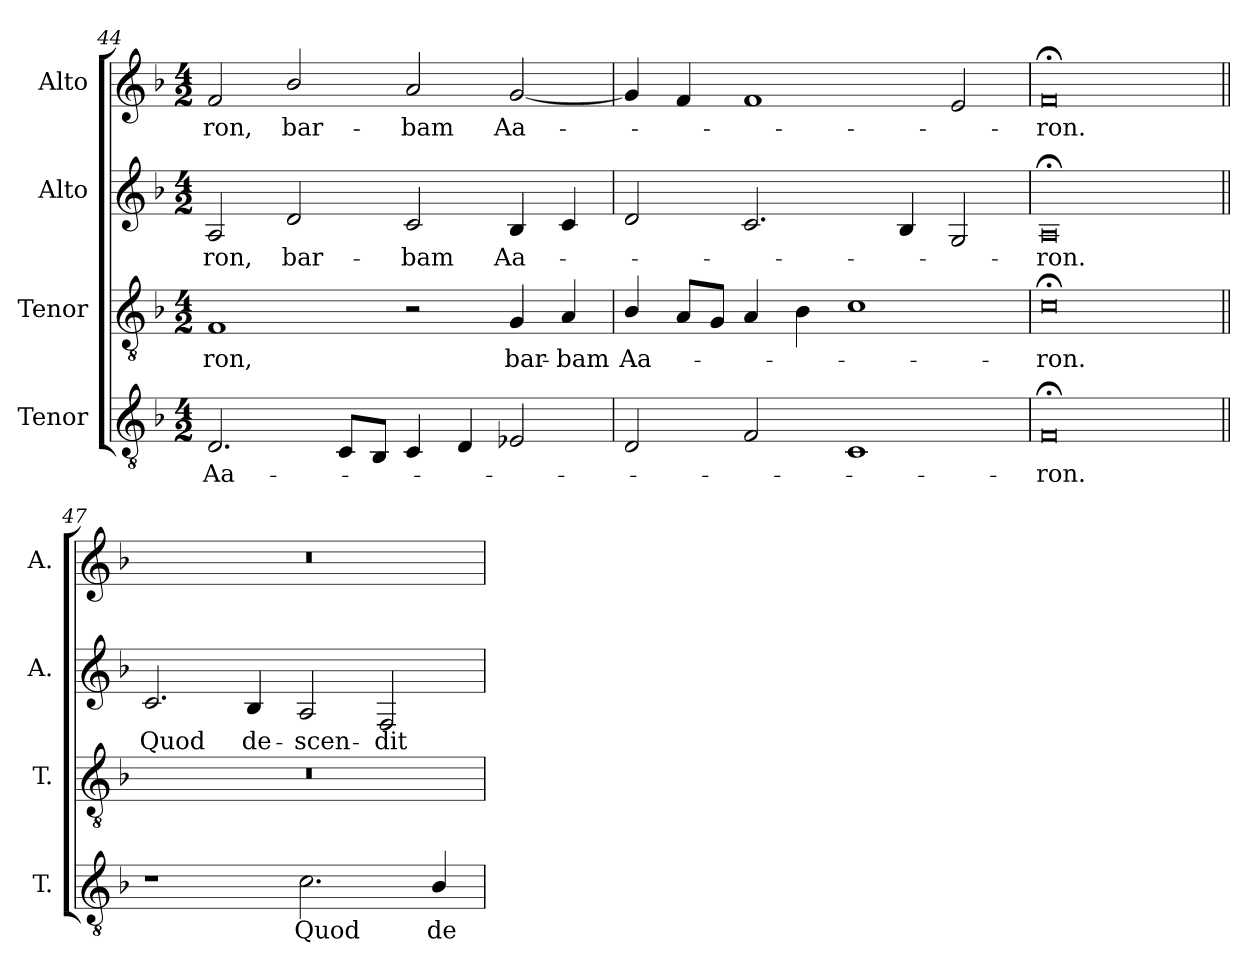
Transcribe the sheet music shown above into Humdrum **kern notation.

**kern	**text	**kern	**text	**kern	**text	**kern	**text
*part4	*part4	*part3	*part3	*part2	*part2	*part1	*part1
*staff4	*staff4	*staff3	*staff3	*staff2	*staff2	*staff1	*staff1
*I"Tenor	*	*I"Tenor	*	*I"Alto	*	*I"Alto	*
*I'T.	*	*I'T.	*	*I'A.	*	*I'A.	*
*clefGv2	*	*clefGv2	*	*clefG2	*	*clefG2	*
*ITrd7c12	*	*ITrd7c12	*	*	*	*	*
*k[b-]	*	*k[b-]	*	*k[b-]	*	*k[b-]	*
*F:	*	*F:	*	*F:	*	*F:	*
*M4/2	*	*M4/2	*	*M4/2	*	*M4/2	*
=44	=44	=44	=44	=44	=44	=44	=44
!	!LO:LY:b:color=#000000	!	!	!	!	!	!
!	!	!	!LO:LY:b:color=#000000	!	!	!	!
!	!	!	!	!	!LO:LY:b:color=#000000	!	!
!	!	!	!	!	!	!	!LO:LY:b:color=#000000
2.DDi/	Aa-	1FFi	-ron,	2Ai/	-ron,	2fi/	-ron,
!	!	!	!	!	!LO:LY:b:color=#000000	!	!
!	!	!	!	!	!	!	!LO:LY:b:color=#000000
.	.	.	.	2di/	bar-	2b-i/	bar-
8CCi/L	.	.	.	.	.	.	.
8BBB-i/J	.	.	.	.	.	.	.
!	!	!	!	!	!LO:LY:b:color=#000000	!	!
!	!	!	!	!	!	!	!LO:LY:b:color=#000000
4CCi/	.	2r	.	2ci/	-bam	2ai/	-bam
4DDi/	.	.	.	.	.	.	.
!	!	!	!LO:LY:b:color=#000000	!	!	!	!
!	!	!	!	!	!LO:LY:b:color=#000000	!	!
!	!	!	!	!	!	!	!LO:LY:b:color=#000000
2EE-Xi/	.	4GGi/	bar-	4B-i/	Aa-	[2gi/	Aa-
!	!	!	!LO:LY:b:color=#000000	!	!	!	!
.	.	4AAi/	-bam	4ci/	.	.	.
=45	=45	=45	=45	=45	=45	=45	=45
!	!	!	!LO:LY:b:color=#000000	!	!	!	!
2DDi/	.	4BB-i/	Aa-	2di/	.	4gi/]	.
.	.	8AAi/L	.	.	.	4fi/	.
.	.	8GGi/J	.	.	.	.	.
2FFi/	.	4AAi/	.	2.ci/	.	1fi	.
.	.	4BB-i\	.	.	.	.	.
1CCi	.	1Ci	.	.	.	.	.
.	.	.	.	4B-i/	.	.	.
.	.	.	.	2Gi/	.	2ei/	.
=46	=46	=46	=46	=46	=46	=46	=46
!	!LO:LY:b:color=#000000	!	!	!	!	!	!
!	!	!	!LO:LY:b:color=#000000	!	!	!	!
!	!	!	!	!	!LO:LY:b:color=#000000	!	!
!	!	!	!	!	!	!	!LO:LY:b:color=#000000
0FF;i	-ron.	0C;i	-ron.	0A;i	-ron.	0f;i	-ron.
!!LO:LB:g=z
=47||	=47||	=47||	=47||	=47||	=47||	=47||	=47||
!	!	!LO:N:vis=1	!	!	!	!	!
!	!	!	!	!	!LO:LY:b:color=#000000	!LO:N:vis=1	!
1r	.	0r	.	2.ci/	Quod	0r	.
!	!	!	!	!	!LO:LY:b:color=#000000	!	!
.	.	.	.	4B-i/	de-	.	.
!	!LO:LY:b:color=#000000	!	!	!	!	!	!
!	!	!	!	!	!LO:LY:b:color=#000000	!	!
2.Ci\	Quod	.	.	2Ai/	-scen-	.	.
!	!	!	!	!	!LO:LY:b:color=#000000	!	!
.	.	.	.	2Fi/	-dit	.	.
!	!LO:LY:b:color=#000000	!	!	!	!	!	!
4BB-i/	de-	.	.	.	.	.	.
=	=	=	=	=	=	=	=
*-	*-	*-	*-	*-	*-	*-	*-
